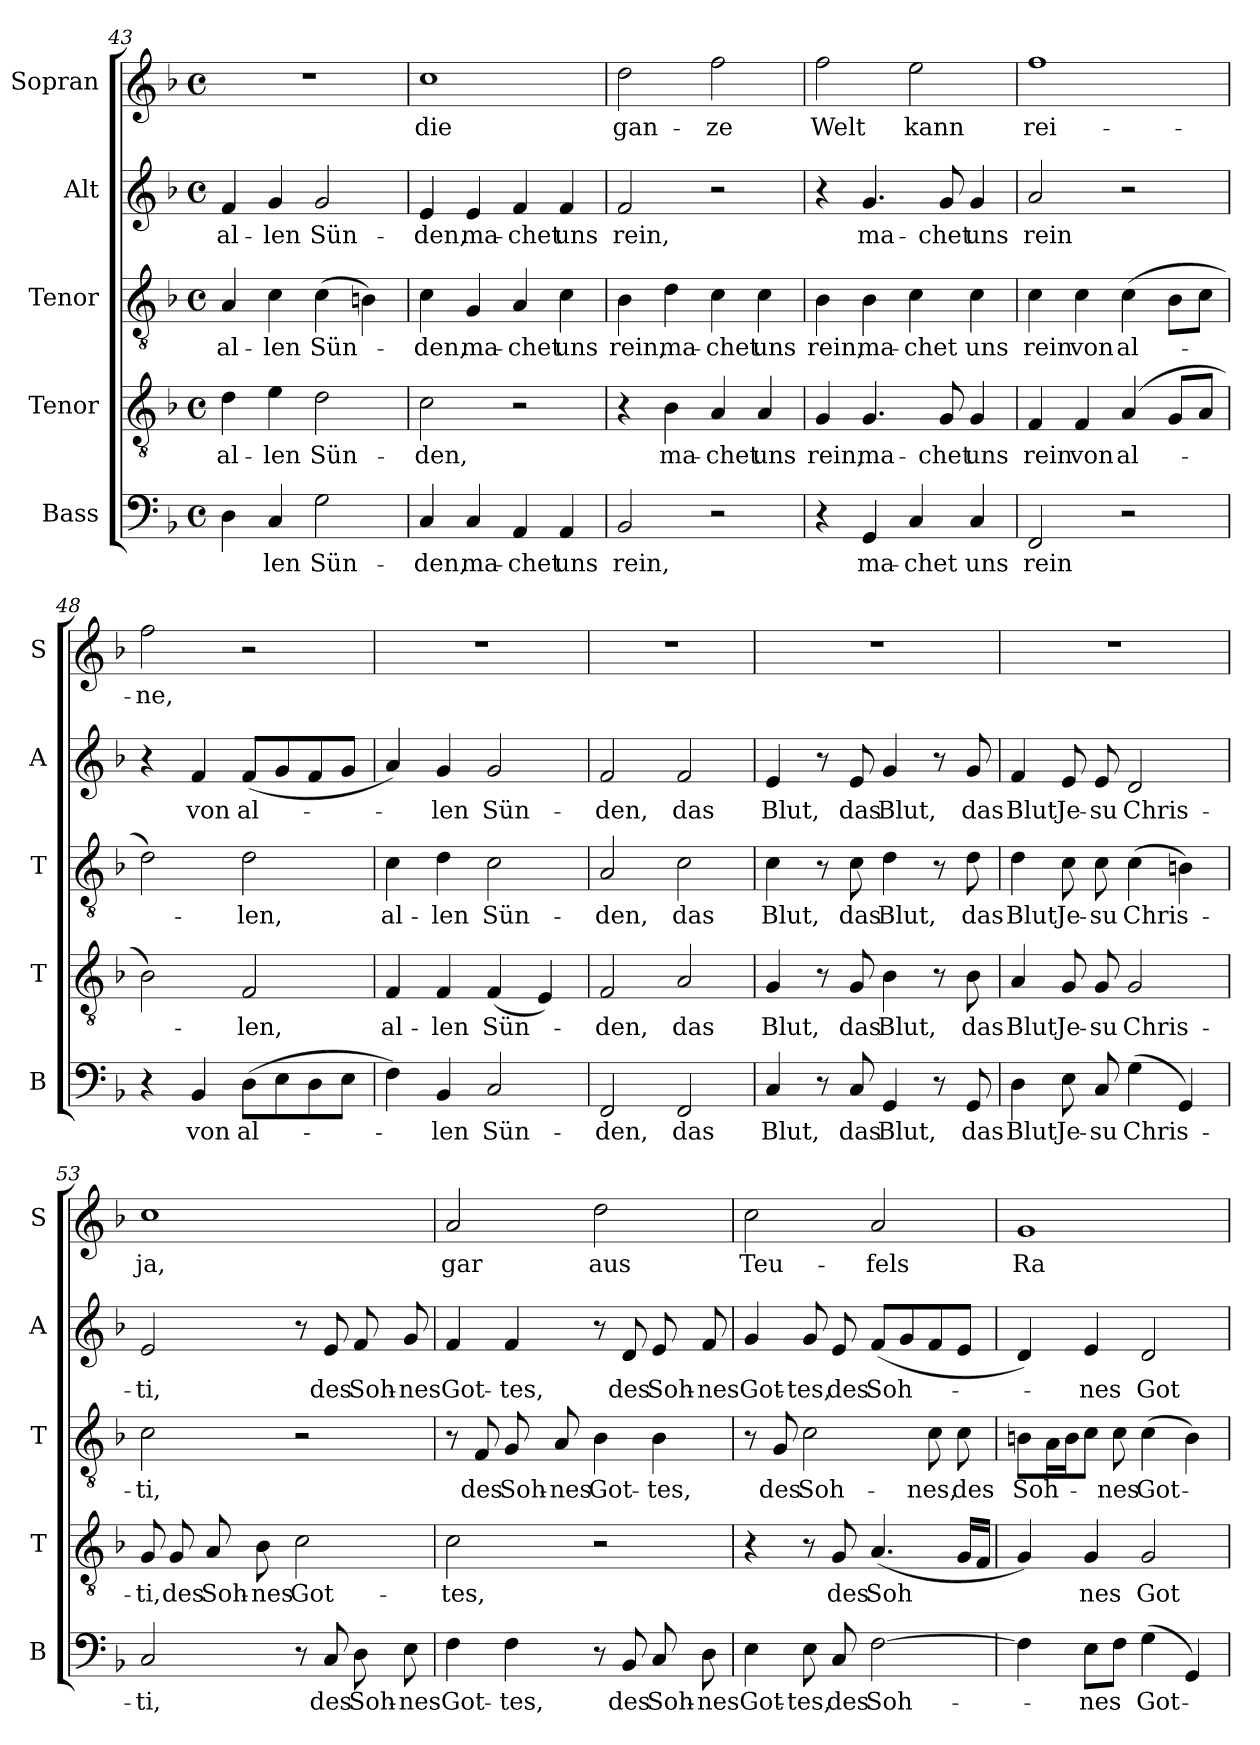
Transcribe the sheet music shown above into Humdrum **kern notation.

**kern	**text	**kern	**text	**kern	**text	**kern	**text	**kern	**text
*part5	*part5	*part4	*part4	*part3	*part3	*part2	*part2	*part1	*part1
*staff5	*staff5	*staff4	*staff4	*staff3	*staff3	*staff2	*staff2	*staff1	*staff1
*I"Bass	*	*I"Tenor	*	*I"Tenor	*	*I"Alt	*	*I"Sopran	*
*I'B	*	*I'T	*	*I'T	*	*I'A	*	*I'S	*
!!LO:PB:g=z
*clefF4	*	*clefGv2	*	*clefGv2	*	*clefG2	*	*clefG2	*
*k[b-]	*	*k[b-]	*	*k[b-]	*	*k[b-]	*	*k[b-]	*
*F:	*	*F:	*	*F:	*	*F:	*	*F:	*
*M4/4	*	*M4/4	*	*M4/4	*	*M4/4	*	*M4/4	*
*met(c)	*	*met(c)	*	*met(c)	*	*met(c)	*	*met(c)	*
=43	=43	=43	=43	=43	=43	=43	=43	=43	=43
4D\	.	4d\	al-	4A/	al-	4f/	al-	1r	.
4C/	-len	4e\	-len	4c\	-len	4g/	-len	.	.
2G\	Sün-	2d\	Sün-	(>4c\	Sün-	2g/	Sün-	.	.
.	.	.	.	4Bn\)	.	.	.	.	.
=44	=44	=44	=44	=44	=44	=44	=44	=44	=44
4C/	-den,	2c\	-den,	4c\	-den,	4e/	-den,	1cc	die
4C/	ma-	.	.	4G/	ma-	4e/	ma-	.	.
4AA/	-chet	2r	.	4A/	-chet	4f/	-chet	.	.
4AA/	uns	.	.	4c\	uns	4f/	uns	.	.
=45	=45	=45	=45	=45	=45	=45	=45	=45	=45
2BB-/	rein,	4r	.	4B-\	rein,	2f/	rein,	2dd\	gan-
.	.	4B-\	ma-	4d\	ma-	.	.	.	.
2r	.	4A/	-chet	4c\	-chet	2r	.	2ff\	-ze
.	.	4A/	uns	4c\	uns	.	.	.	.
=46	=46	=46	=46	=46	=46	=46	=46	=46	=46
4r	.	4G/	rein,	4B-\	rein,	4r	.	2ff\	Welt
4GG/	ma-	4.G/	ma-	4B-\	ma-	4.g/	ma-	.	.
4C/	-chet	.	.	4c\	-chet	.	.	2ee\	kann
.	.	8G/	chet	.	.	8g/	-chet	.	.
4C/	uns	4G/	uns	4c\	uns	4g/	uns	.	.
=47	=47	=47	=47	=47	=47	=47	=47	=47	=47
2FF/	rein	4F/	rein	4c\	rein	2a/	rein	1ff	rei-
.	.	4F/	von	4c\	von	.	.	.	.
2r	.	(<4A/	al-	(>4c\	al-	2r	.	.	.
.	.	8G/L	.	8B-\L	.	.	.	.	.
.	.	8A/J	.	8c\J	.	.	.	.	.
=48	=48	=48	=48	=48	=48	=48	=48	=48	=48
4r	.	2B-\)	.	2d\)	.	4r	.	2ff\	-ne,
4BB-/	von	.	.	.	.	4f/	von	.	.
(>8D\L	al-	2F/	-len,	2d\	-len,	(<8f/L	al-	2r	.
8E\	.	.	.	.	.	8g/	.	.	.
8D\	.	.	.	.	.	8f/	.	.	.
8E\J	.	.	.	.	.	8g/J	.	.	.
=49	=49	=49	=49	=49	=49	=49	=49	=49	=49
4F\)	.	4F/	al-	4c\	al-	4a/)	.	1r	.
4BB-/	-len	4F/	-len	4d\	-len	4g/	-len	.	.
2C/	Sün-	(<4F/	Sün-	2c\	Sün-	2g/	Sün-	.	.
.	.	4E/)	.	.	.	.	.	.	.
!!LO:LB:g=z
=50	=50	=50	=50	=50	=50	=50	=50	=50	=50
2FF/	-den,	2F/	-den,	2A/	-den,	2f/	-den,	1r	.
2FF/	das	2A/	das	2c\	das	2f/	das	.	.
=51	=51	=51	=51	=51	=51	=51	=51	=51	=51
4C/	Blut,	4G/	Blut,	4c\	Blut,	4e/	Blut,	1r	.
8r	.	8r	.	8r	.	8r	.	.	.
8C/	das	8G/	das	8c\	das	8e/	das	.	.
4GG/	Blut,	4B-\	Blut,	4d\	Blut,	4g/	Blut,	.	.
8r	.	8r	.	8r	.	8r	.	.	.
8GG/	das	8B-\	das	8d\	das	8g/	das	.	.
=52	=52	=52	=52	=52	=52	=52	=52	=52	=52
4D\	Blut	4A/	Blut	4d\	Blut	4f/	Blut	1r	.
8E\	Je-	8G/	Je-	8c\	Je-	8e/	Je-	.	.
8C/	-su	8G/	-su	8c\	-su	8e/	-su	.	.
(>4G\	Chris-	2G/	Chris-	(>4c\	Chris-	2d/	Chris-	.	.
4GG/)	.	.	.	4Bn\)	.	.	.	.	.
=53	=53	=53	=53	=53	=53	=53	=53	=53	=53
2C/	-ti,	8G/	-ti,	2c\	-ti,	2e/	-ti,	1cc	ja,
.	.	8G/	des	.	.	.	.	.	.
.	.	8A/	Soh-	.	.	.	.	.	.
.	.	8B-\	-nes	.	.	.	.	.	.
8r	.	2c\	Got-	2r	.	8r	.	.	.
8C/	des	.	.	.	.	8e/	des	.	.
8D\	Soh-	.	.	.	.	8f/	Soh-	.	.
8E\	-nes	.	.	.	.	8g/	-nes	.	.
=54	=54	=54	=54	=54	=54	=54	=54	=54	=54
4F\	Got-	2c\	-tes,	8r	.	4f/	Got-	2a/	gar
.	.	.	.	8F/	des	.	.	.	.
4F\	-tes,	.	.	8G/	Soh-	4f/	-tes,	.	.
.	.	.	.	8A/	-nes	.	.	.	.
8r	.	2r	.	4B-\	Got-	8r	.	2dd\	aus
8BB-/	des	.	.	.	.	8d/	des	.	.
8C/	Soh-	.	.	4B-\	-tes,	8e/	Soh-	.	.
8D\	-nes	.	.	.	.	8f/	-nes	.	.
=55	=55	=55	=55	=55	=55	=55	=55	=55	=55
4E\	Got-	4r	.	8r	.	4g/	Got-	2cc\	Teu-
.	.	.	.	8G/	des	.	.	.	.
8E\	-tes,	8r	.	2c\	Soh-	8g/	-tes,	.	.
8C/	des	8G/	des	.	.	8e/	des	.	.
[2F\	Soh-	(<4.A/	Soh	.	.	(<8f/L	Soh-	2a/	-fels
.	.	.	.	.	.	8g/	.	.	.
.	.	.	.	8c\	-nes,	8f/	.	.	.
.	.	16G/LL	.	8c\	des	8e/J	.	.	.
.	.	16F/JJ	.	.	.	.	.	.	.
=56	=56	=56	=56	=56	=56	=56	=56	=56	=56
4F\]	.	4G/)	.	8Bn\L	Soh-	4d/)	.	1g	Ra-
.	.	.	.	16A\L	.	.	.	.	.
.	.	.	.	16B\J	.	.	.	.	.
8E\L	-nes	4G/	nes	8c\J	.	4e/	-nes	.	.
8F\J	.	.	.	8c\	-nes	.	.	.	.
(>4G\	Got-	2G/	Got-	(>4c\	Got-	2d/	Got-	.	.
4GG/)	.	.	.	4B\)	.	.	.	.	.
=	=	=	=	=	=	=	=	=	=
*-	*-	*-	*-	*-	*-	*-	*-	*-	*-
